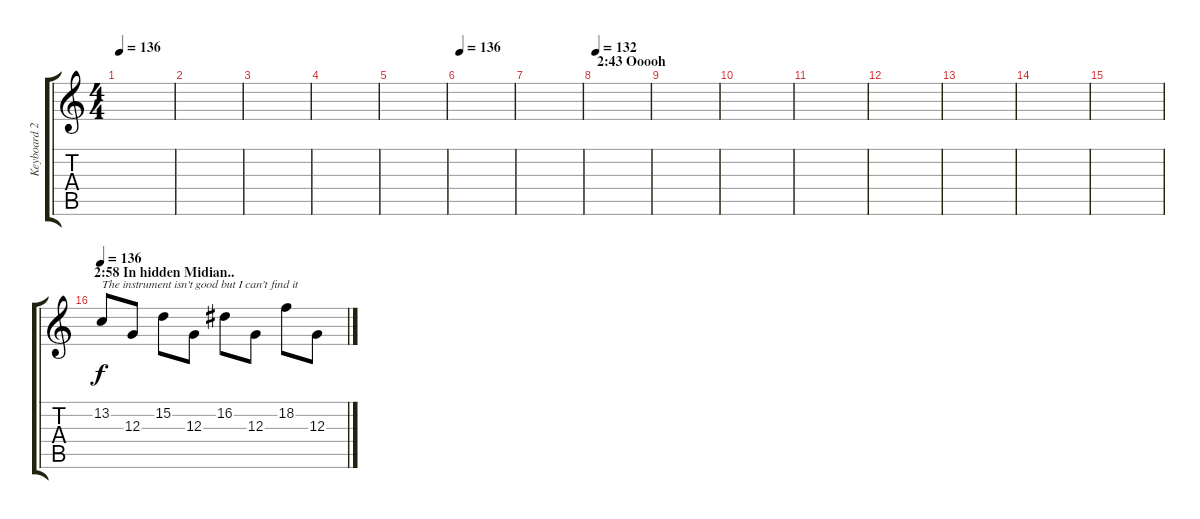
\track ("Keyboard 2" "Keyboard 2") {instrument brightacousticpiano}
\staff {score tabs}
\tuning (E4 B3 G3 D3 A2 D2) {hide}
\ts (4 4)
\tempo 136
\clef g2
\ks c
|
|
|
|
|
\tempo 136
|
|
\section ("" "2:43 Ooooh")
\tempo 132
|
|
|
|
|
|
|
|
\section ("" "2:58 In hidden Midian..")
\tempo 136
13.2.8{txt "The instrument isn't good but I can't find it" volume 12 instrument brightacousticpiano} 12.3.8 15.2.8 12.3.8 16.2.8 12.3.8 18.2.8 12.3.8
